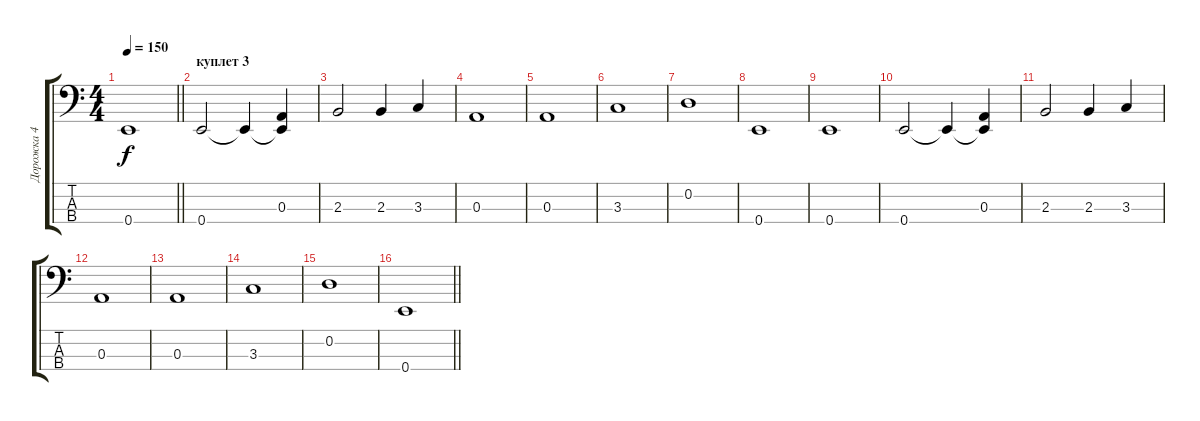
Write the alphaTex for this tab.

\track ("Дорожка 4" "Дорожка 4") {instrument electricbassfinger}
\staff {score tabs}
\tuning (G2 D2 A1 E1) {hide}
\ts (4 4)
\tempo 150
\clef f4
\barLineRight lightlight
\ks c
0.4.1{dy f} |
\section ("" "куплет 3")
0.4.2 0.4{t}.4 (0.3 0.4{t}).4 |
2.3.2 2.3.4 3.3.4 |
0.3.1 |
0.3.1 |
3.3.1 |
0.2.1 |
0.4.1 |
0.4.1 |
0.4.2 0.4{t}.4 (0.3 0.4{t}).4 |
2.3.2 2.3.4 3.3.4 |
0.3.1 |
0.3.1 |
3.3.1 |
0.2.1 |
\barLineRight lightlight
0.4.1
